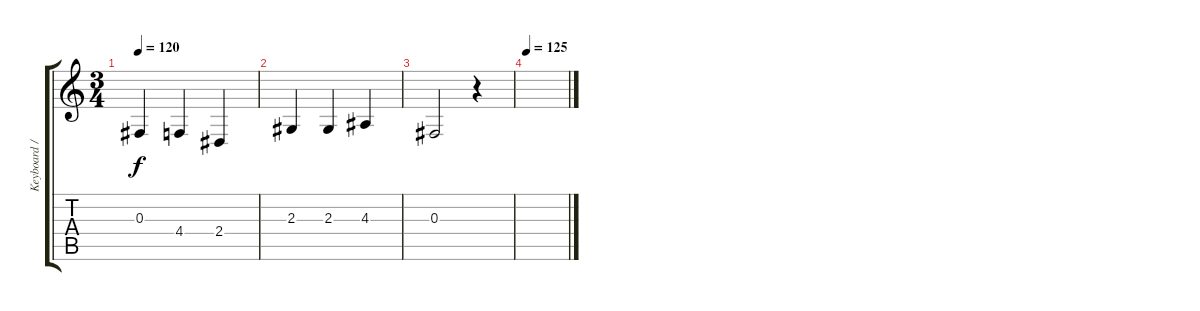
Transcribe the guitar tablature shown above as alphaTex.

\track ("Keyboard / Vocals" "Keyboard /") {instrument stringensemble1}
\staff {score tabs}
\tuning (Eb4 Bb3 Gb3 Db3 Ab2 Eb2) {hide}
\ts (3 4)
\tempo 120
\clef g2
\ks c
0.3.4{dy f} 4.4.4 2.4.4 |
2.3.4 2.3.4 4.3.4 |
0.3.2 r.4 |
\tempo 125
